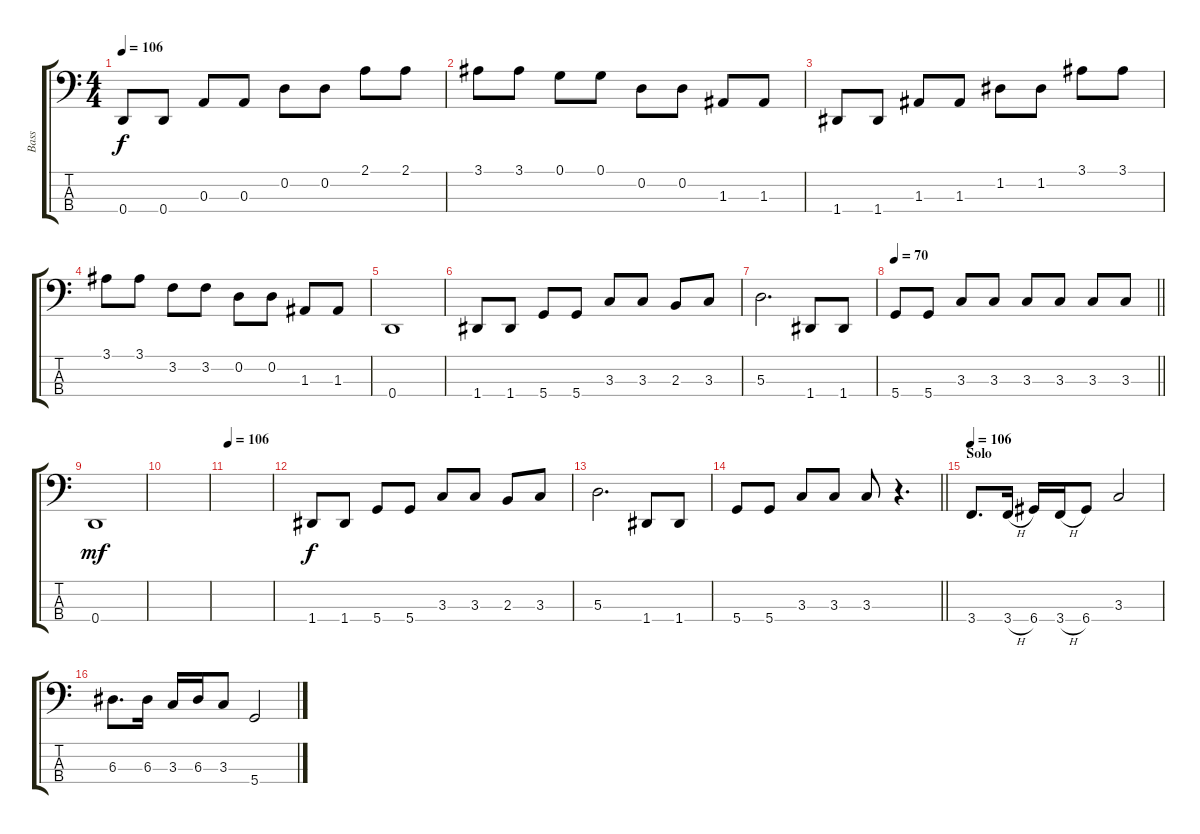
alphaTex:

\track ("Bass" "Bass") {instrument synthbass1}
\staff {score tabs}
\tuning (G2 D2 A1 D1) {hide}
\ts (4 4)
\tempo 106
\clef f4
\ks c
0.4.8{dy f} 0.4.8 0.3.8 0.3.8 0.2.8 0.2.8 2.1.8 2.1.8 |
3.1.8 3.1.8 0.1.8 0.1.8 0.2.8 0.2.8 1.3.8 1.3.8 |
1.4.8 1.4.8 1.3.8 1.3.8 1.2.8 1.2.8 3.1.8 3.1.8 |
3.1.8 3.1.8 3.2.8 3.2.8 0.2.8 0.2.8 1.3.8 1.3.8 |
0.4.1{instrument lead8bassandlead} |
1.4.8 1.4.8 5.4.8 5.4.8 3.3.8 3.3.8 2.3.8 3.3.8 |
5.3.2{d} 1.4.8 1.4.8 |
\tempo 70
\barLineRight lightlight
5.4.8 5.4.8 3.3.8 3.3.8 3.3.8 3.3.8 3.3.8 3.3.8 |
\section ("" "")
0.4.1{dy mf} |
|
\tempo 106
|
1.4.8{dy f} 1.4.8 5.4.8 5.4.8 3.3.8 3.3.8 2.3.8 3.3.8 |
5.3.2{d} 1.4.8 1.4.8 |
\barLineRight lightlight
5.4.8 5.4.8 3.3.8 3.3.8 3.3.8 r.4{d} |
\section ("" "Solo")
\tempo 106
3.4.8{d volume 16 instrument synthbass1} 3.4{h}.16 6.4.16 3.4{h}.16 6.4.8 3.3.2 |
6.3.8{d} 6.3.16 3.3.16 6.3.16 3.3.8 5.4.2
